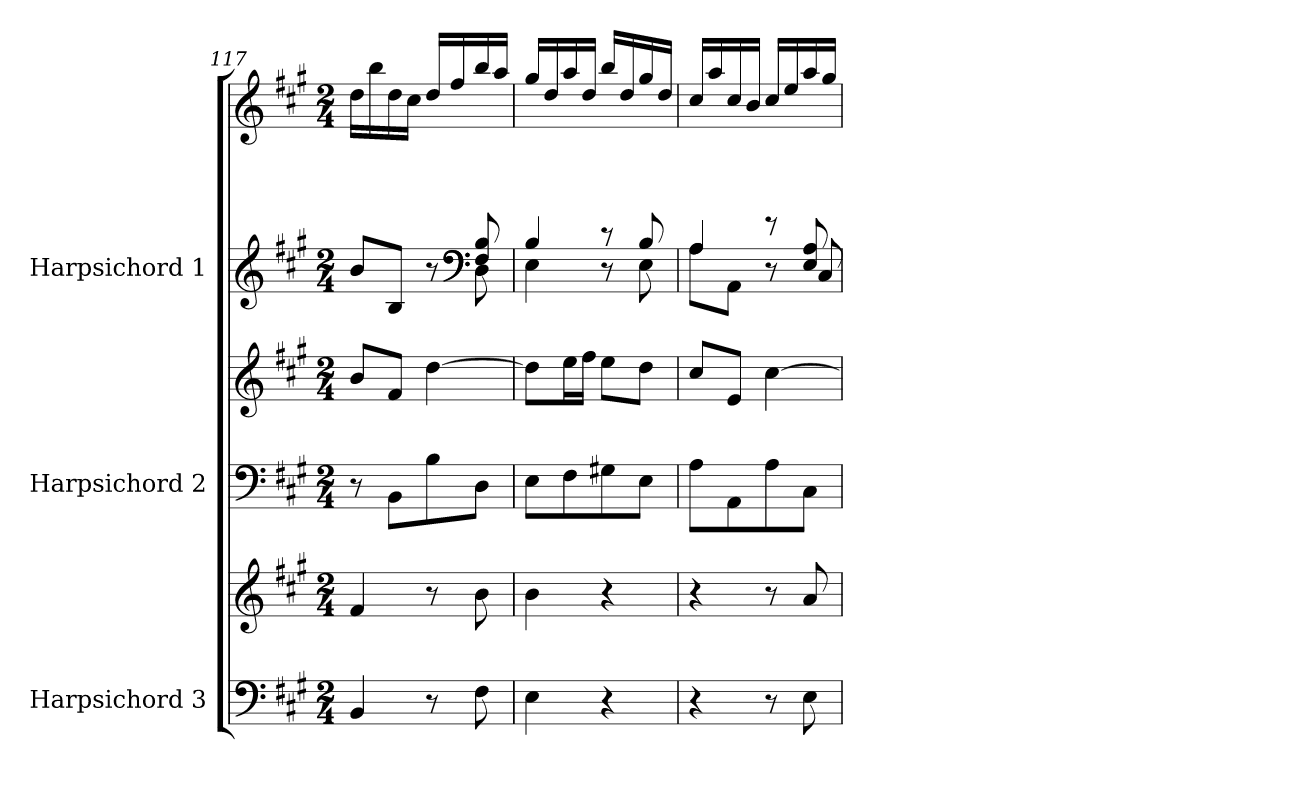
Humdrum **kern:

**kern	**kern	**kern	**kern	**kern	**kern
*part3	*part3	*part2	*part2	*part1	*part1
*staff6	*staff5	*staff4	*staff3	*staff2	*staff1
*I"Harpsichord 3	*	*I"Harpsichord 2	*	*I"Harpsichord 1	*
*I'Hp	*	*I'Hp	*	*I'Hp	*
*clefF4	*clefG2	*clefF4	*clefG2	*clefG2	*clefG2
*k[f#c#g#]	*k[f#c#g#]	*k[f#c#g#]	*k[f#c#g#]	*k[f#c#g#]	*k[f#c#g#]
*M2/4	*M2/4	*M2/4	*M2/4	*M2/4	*M2/4
=117	=117	=117	=117	=117	=117
*	*	*	*	*^	*
4BB/	4f#/	8r	8b/L	4.ryy	8b/L	16dd\LL
.	.	.	.	.	.	16bb\
.	.	8BB\L	8f#/J	.	8B/J	16dd\
.	.	.	.	.	.	16cc#\JJ
8r	8r	8B\	[4dd\	.	8r	16dd/LL
*	*	*	*	*clefF4	*	*
.	.	.	.	.	.	16ff#/
8F#\	8b\	8D\J	.	8F#/ 8B/	8D\	16bb/
.	.	.	.	.	.	16aa/JJ
=118	=118	=118	=118	=118	=118	=118
*	*	*	*	*	*	*^
4E\	4b\	8E\L	8dd\L]	4B/	4E\	16gg#/LL	4ryy
.	.	.	.	.	.	16dd/	.
.	.	8F#\	16ee\L	.	.	16aa/	.
.	.	.	16ff#\JJ	.	.	16dd/JJ	.
4r	4r	8G#X\	8ee\L	8ryy	8r	16bb/LL	8rFFF
.	.	.	.	.	.	16dd/	.
.	.	8E\J	8dd\J	8B/	8E\	16gg#/	8ryy
.	.	.	.	.	.	16dd/JJ	.
!!LO:PB:g=z	!!
=119	=119	=119	=119	=119	=119	=119	=119
4r	4r	8A\L	8cc#/L	4A/	8A\L	16cc#/LL	4ryy
.	.	.	.	.	.	16aa/	.
.	.	8AA\	8e/J	.	8AA\J	16cc#/	.
.	.	.	.	.	.	16b/JJ	.
8r	8r	8A\	[4cc#\	8ryy	8r	16cc#/LL	8rAAA
.	.	.	.	.	.	16ee/	.
8E\	8a/	8C#\J	.	8E/ 8A/	8C#/	16aa/	8ryy
.	.	.	.	.	.	16gg#/JJ	.
*	*	*	*	*v	*v	*	*
*	*	*	*	*	*v	*v
=	=	=	=	=	=
*-	*-	*-	*-	*-	*-
